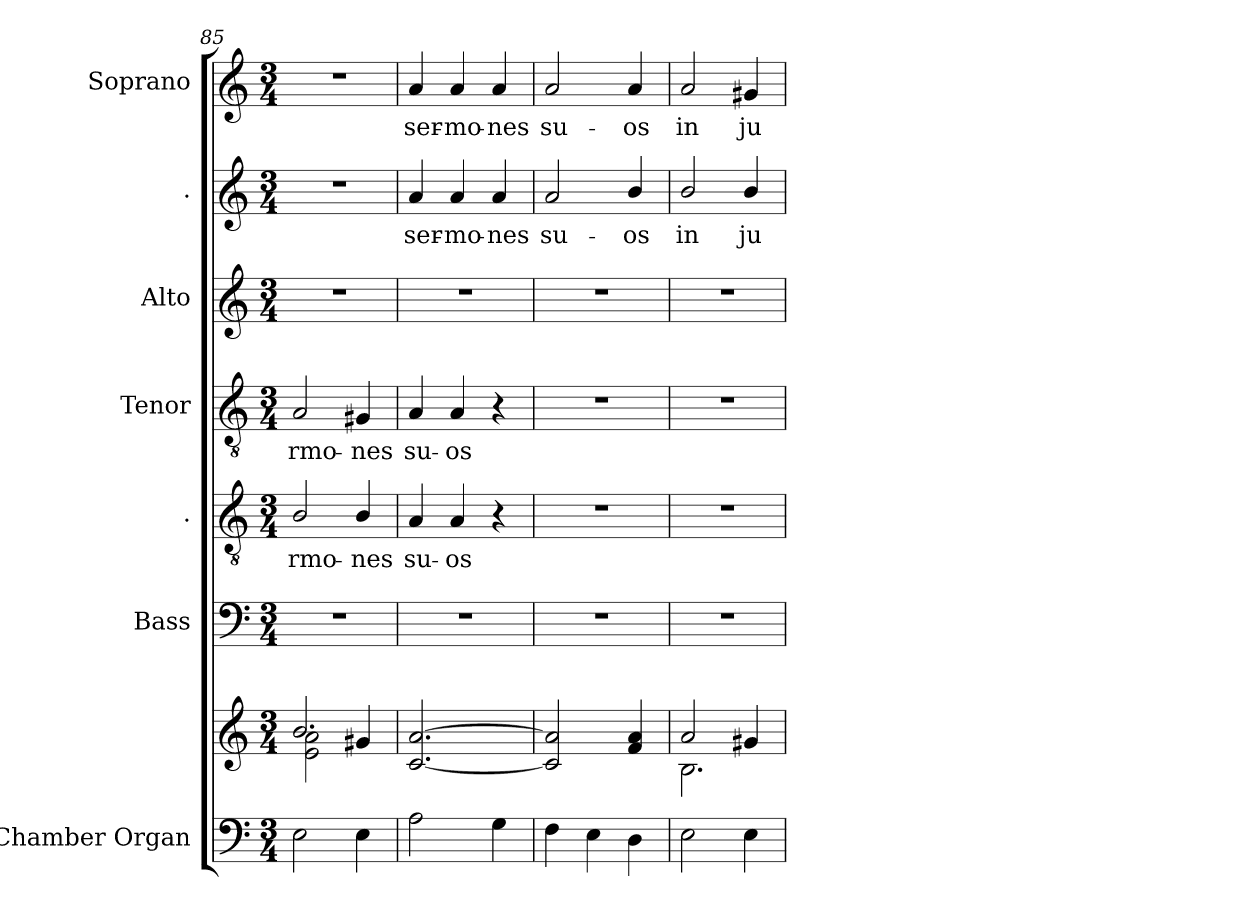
**kern	**kern	**kern	**kern	**text	**kern	**text	**kern	**kern	**text	**kern	**text
*part7	*part7	*part6	*part5	*part5	*part4	*part4	*part3	*part2	*part2	*part1	*part1
*staff8	*staff7	*staff6	*staff5	*staff5	*staff4	*staff4	*staff3	*staff2	*staff2	*staff1	*staff1
*I"Chamber  Organ	*	*I"Bass	*I".	*	*I"Tenor	*	*I"Alto	*I".	*	*I"Soprano	*
*I'Org.	*	*I'B.	*	*	*I'T.	*	*I'A.	*	*	*I'S.	*
*clefF4	*clefG2	*clefF4	*clefGv2	*	*clefGv2	*	*clefG2	*clefG2	*	*clefG2	*
*	*	*	*ITrd7c12	*	*ITrd7c12	*	*	*	*	*	*
*k[]	*k[]	*k[]	*k[]	*	*k[]	*	*k[]	*k[]	*	*k[]	*
*C:	*C:	*C:	*C:	*	*C:	*	*C:	*C:	*	*C:	*
*M3/4	*M3/4	*M3/4	*M3/4	*	*M3/4	*	*M3/4	*M3/4	*	*M3/4	*
=85	=85	=85	=85	=85	=85	=85	=85	=85	=85	=85	=85
*	*^	*	*	*	*	*	*	*	*	*	*
!	!	!	!LO:N:vis=1	!	!	!	!	!	!	!	!	!
!	!	!	!	!	!LO:LY:b:color=#000000	!	!	!	!	!	!	!
!	!	!	!	!	!	!	!LO:LY:b:color=#000000	!LO:N:vis=1	!LO:N:vis=1	!	!LO:N:vis=1	!
2Ei\	2.bi/	2ei\ 2ai	2.r	2BBi/	-rmo-	2AAi/	-rmo-	2.r	2.r	.	2.r	.
!	!	!	!	!	!LO:LY:b:color=#000000	!	!	!	!	!	!	!
!	!	!	!	!	!	!	!LO:LY:b:color=#000000	!	!	!	!	!
4Ei\	.	4g#Xi/	.	4BBi/	-nes	4GG#Xi/	-nes	.	.	.	.	.
=86	=86	=86	=86	=86	=86	=86	=86	=86	=86	=86	=86	=86
!	!	!	!LO:N:vis=1	!	!	!	!	!	!	!	!	!
*	*v	*v	*	*	*	*	*	*	*	*	*	*
*	*^	*	*	*	*	*	*	*	*	*	*
!	!	!	!	!	!LO:LY:b:color=#000000	!	!	!	!	!	!	!
*	*v	*v	*	*	*	*	*	*	*	*	*	*
*	*^	*	*	*	*	*	*	*	*	*	*
!	!	!	!	!	!	!	!LO:LY:b:color=#000000	!LO:N:vis=1	!	!	!	!
*	*v	*v	*	*	*	*	*	*	*	*	*	*
*	*^	*	*	*	*	*	*	*	*	*	*
!	!	!	!	!	!	!	!	!	!	!LO:LY:b:color=#000000	!	!
*	*v	*v	*	*	*	*	*	*	*	*	*	*
*	*^	*	*	*	*	*	*	*	*	*	*
!	!	!	!	!	!	!	!	!	!	!	!	!LO:LY:b:color=#000000
*	*v	*v	*	*	*	*	*	*	*	*	*	*
2Ai\	[2.ci/ [2.ai	2.r	4AAi/	su-	4AAi/	su-	2.r	4ai/	ser-	4ai/	ser-
!	!	!	!	!LO:LY:b:color=#000000	!	!	!	!	!	!	!
!	!	!	!	!	!	!LO:LY:b:color=#000000	!	!	!	!	!
!	!	!	!	!	!	!	!	!	!LO:LY:b:color=#000000	!	!
!	!	!	!	!	!	!	!	!	!	!	!LO:LY:b:color=#000000
.	.	.	4AAi/	-os	4AAi/	-os	.	4ai/	-mo-	4ai/	-mo-
!	!	!	!	!	!	!	!	!	!LO:LY:b:color=#000000	!	!
!	!	!	!	!	!	!	!	!	!	!	!LO:LY:b:color=#000000
4Gi\	.	.	4r	.	4r	.	.	4ai/	-nes	4ai/	-nes
=87	=87	=87	=87	=87	=87	=87	=87	=87	=87	=87	=87
!	!	!LO:N:vis=1	!LO:N:vis=1	!	!LO:N:vis=1	!	!LO:N:vis=1	!	!	!	!
!	!	!	!	!	!	!	!	!	!LO:LY:b:color=#000000	!	!
!	!	!	!	!	!	!	!	!	!	!	!LO:LY:b:color=#000000
4Fi\	2ci/] 2ai]	2.r	2.r	.	2.r	.	2.r	2ai/	su-	2ai/	su-
4Ei\	.	.	.	.	.	.	.	.	.	.	.
!	!	!	!	!	!	!	!	!	!LO:LY:b:color=#000000	!	!
!	!	!	!	!	!	!	!	!	!	!	!LO:LY:b:color=#000000
4Di\	4fi/ 4ai	.	.	.	.	.	.	4bi/	-os	4ai/	-os
!!LO:PB:g=z
=88	=88	=88	=88	=88	=88	=88	=88	=88	=88	=88	=88
*	*^	*	*	*	*	*	*	*	*	*	*
!	!	!	!LO:N:vis=1	!LO:N:vis=1	!	!LO:N:vis=1	!	!LO:N:vis=1	!	!	!	!
!	!	!	!	!	!	!	!	!	!	!LO:LY:b:color=#000000	!	!
!	!	!	!	!	!	!	!	!	!	!	!	!LO:LY:b:color=#000000
2Ei\	2ai/	2.Bi\	2.r	2.r	.	2.r	.	2.r	2bi/	in	2ai/	in
!	!	!	!	!	!	!	!	!	!	!LO:LY:b:color=#000000	!	!
!	!	!	!	!	!	!	!	!	!	!	!	!LO:LY:b:color=#000000
4Ei\	4g#Xi/	.	.	.	.	.	.	.	4bi/	ju-	4g#Xi/	ju-
*	*v	*v	*	*	*	*	*	*	*	*	*	*
=	=	=	=	=	=	=	=	=	=	=	=
*-	*-	*-	*-	*-	*-	*-	*-	*-	*-	*-	*-
